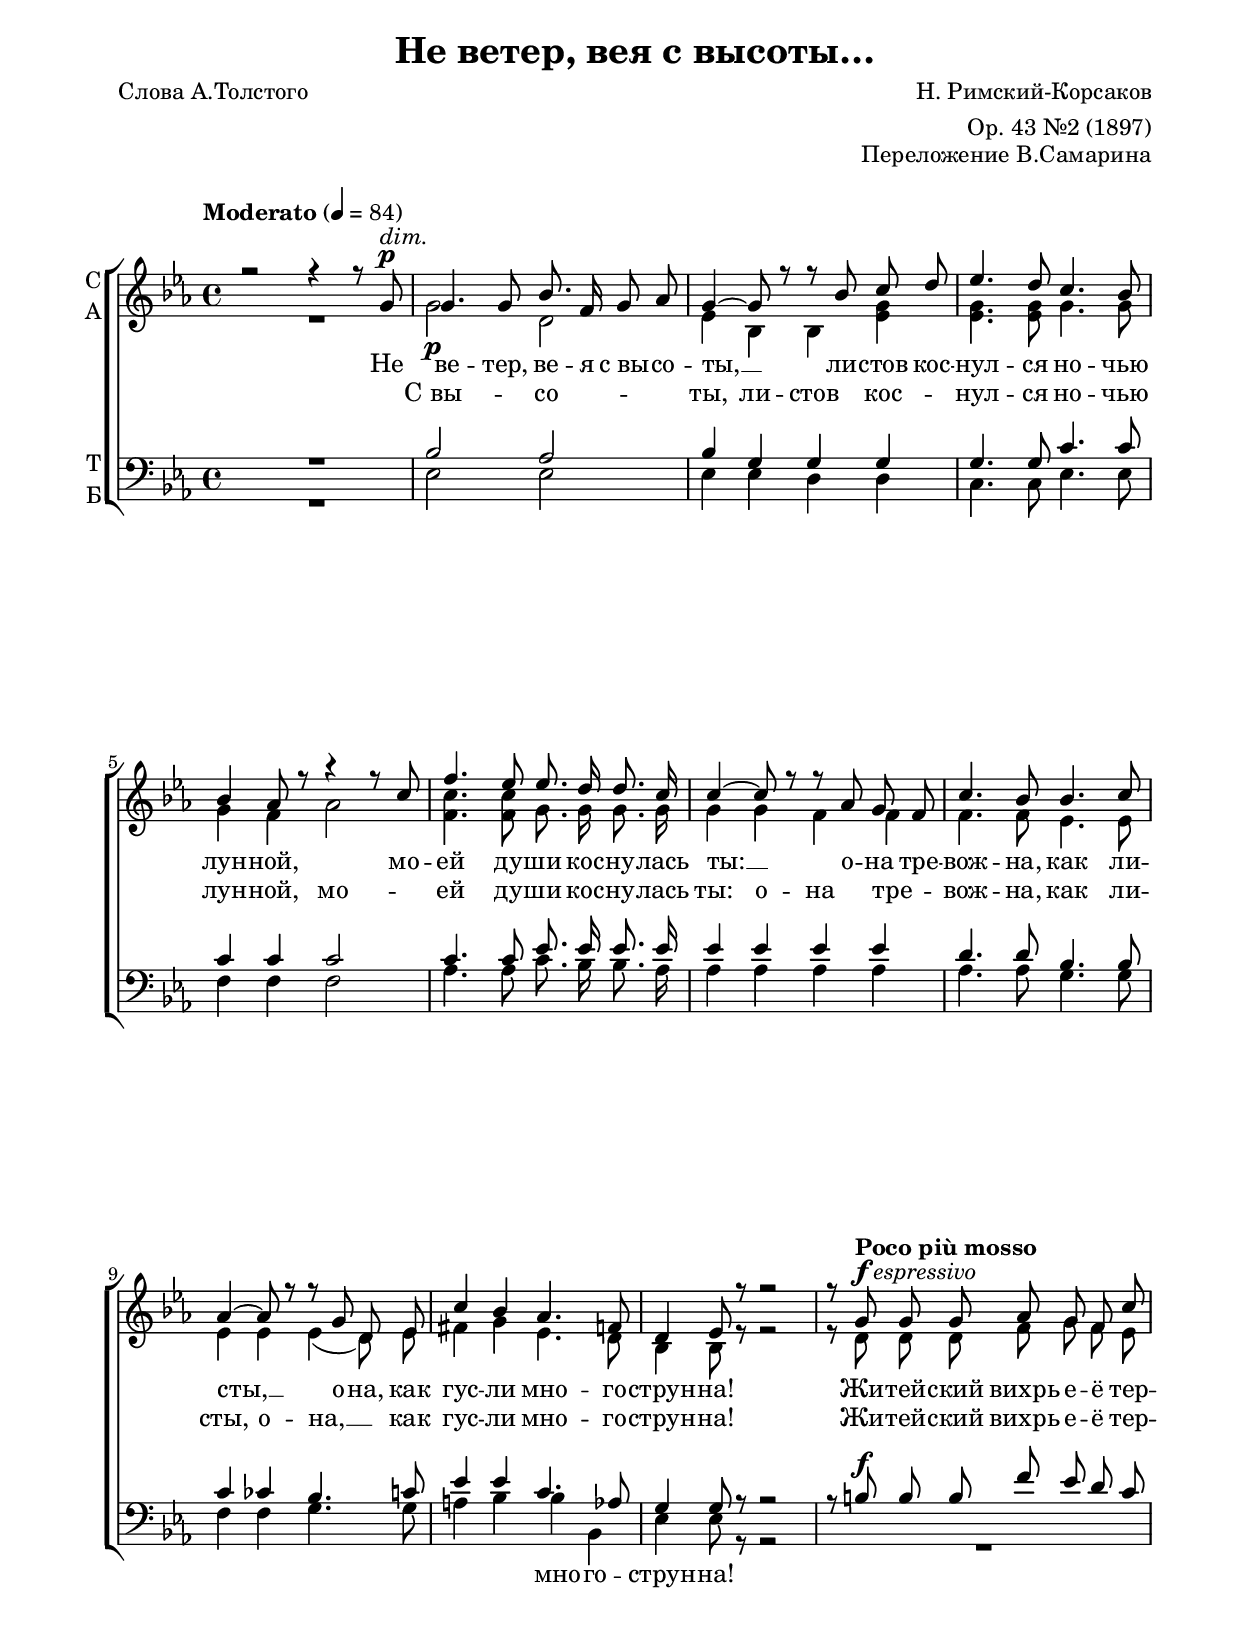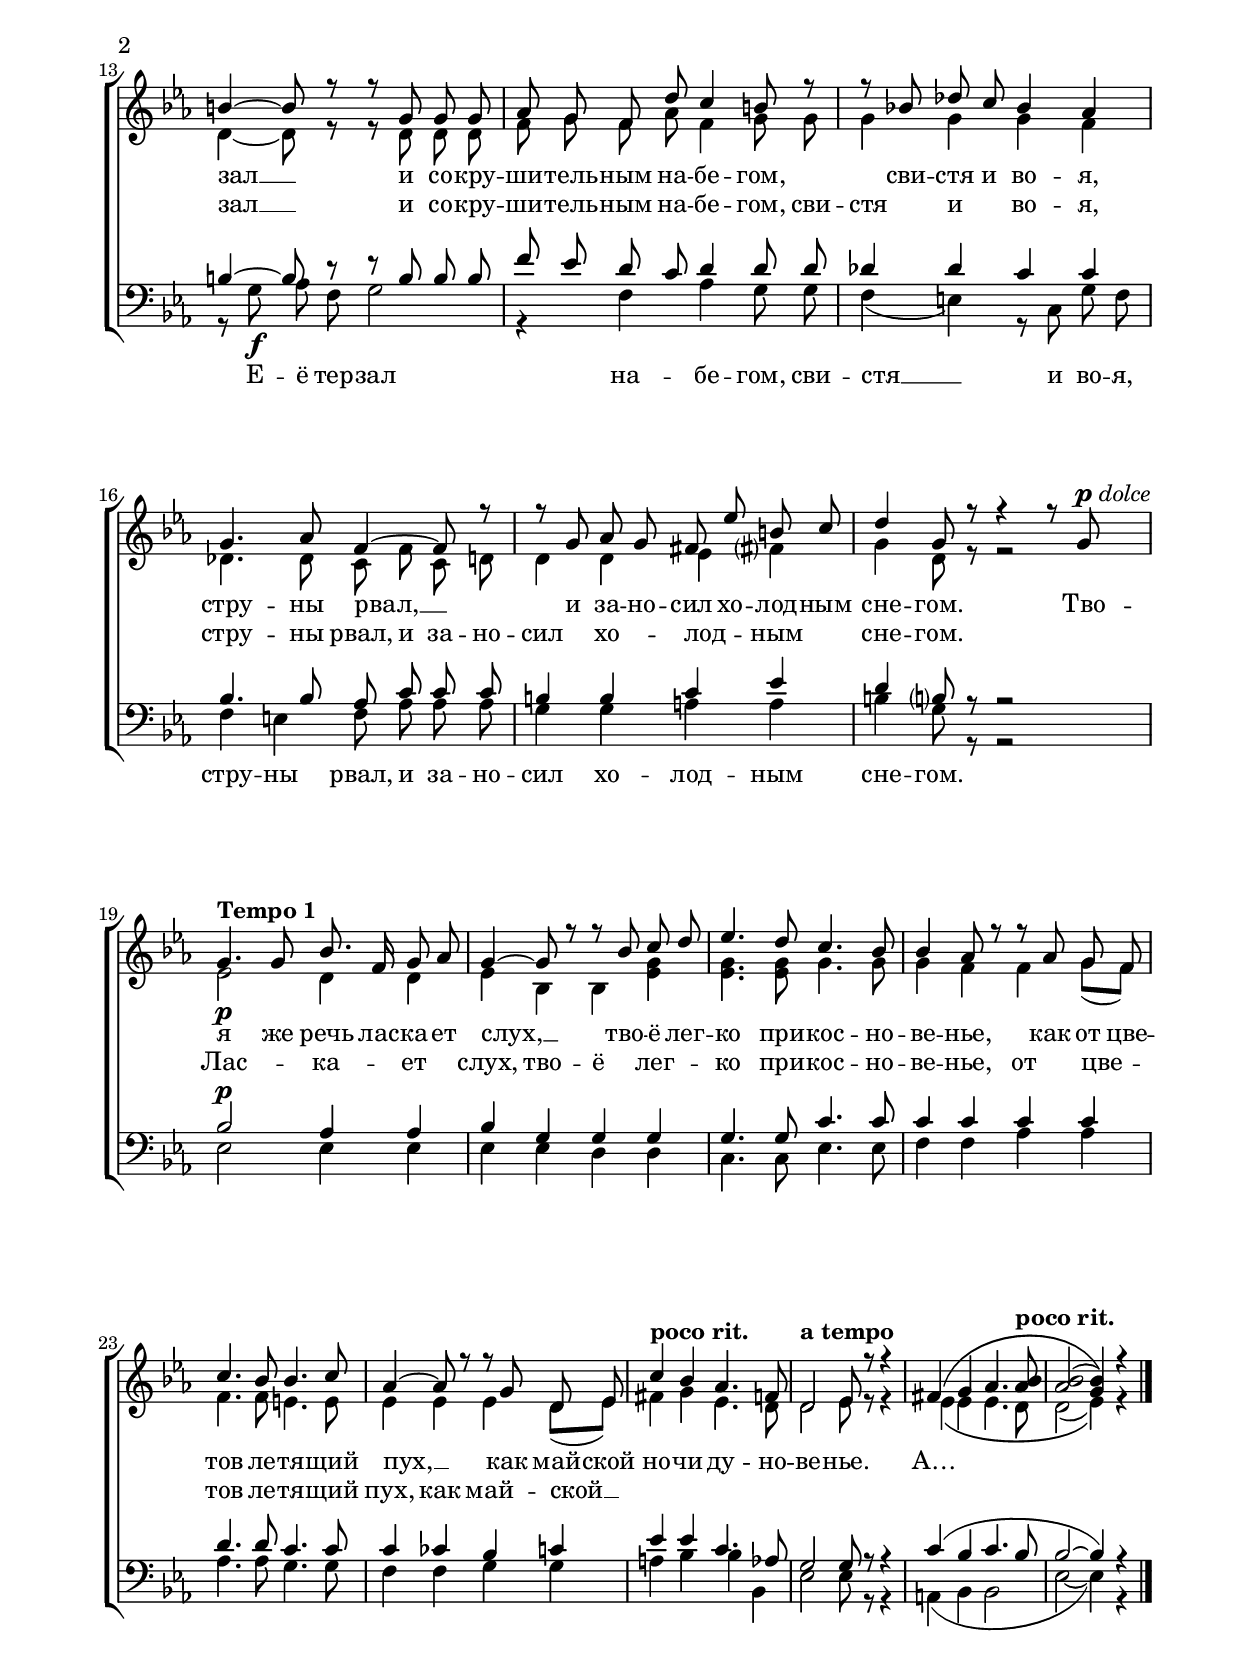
\version "2.18.2"

% закомментируйте строку ниже, чтобы получался pdf с навигацией
#(ly:set-option 'point-and-click #f)
#(ly:set-option 'midi-extension "mid")
%#(set-global-staff-size 16)

abr = { \break }
abr = {}

global = {
  \key es \major
  \time 4/4
  \autoBeamOff
}

sopvoice = \relative c'' {
  \global
  \tempo "Moderato" 4=84
  \dynamicUp
  r2 r4 r8 g\p^\markup\italic "dim." |
  g4. g8 bes8. f16 g8 as | \abr
  g4~ g8 r r bes c d |
  es4. d8 c4. bes8 |
  bes4 as8 r r4 r8 c | \abr
  
  f4. es8 es8. d16 d8. c16 |
  c4~ c8 r r as g f |
  c'4. bes8 bes4. c8 | \abr
  as4~ as8 r r g d es |
  c'4 bes as4. f8 | \abr
  
  d4 es8 r r2 |
  r8 \tempo "Poco più mosso" g^\markup{\dynamic f \italic espressivo} g g as g f c' | \abr
  b4~ b8 r r g g g |
  as g f d' c4 b8 r |
  r bes! des c bes4 as | \abr
  
  g4. as8 f4~ f8 r |
  r g as g fis es' b c |
  d4 g,8 r r4 r8 g^\markup{\dynamic p \italic dolce} | \abr
  \tempo "Tempo 1" g4. g8 bes8. f16 g8 as |
  g4~ g8 r r bes c d | \abr
  
  es4. d8 c4. bes8 |
  bes4 as8 r r as g f | \abr
  c'4. bes8 bes4. c8 |
  as4~ as8 r r g d es | \abr
  
  \tempo "poco rit." c'4 bes as4. f8 |
  \tempo "a tempo" d2 es8 r r4 | \abr
  fis4\( g as4. \tempo "poco rit." <as bes>8 |
  <as bes>2( <g bes>4)\) r4 \bar "|."
}

altvoice = \relative c'' {
  \global
  R1 |
  g2\p d |
  es4 bes bes <es g> |
  q4. q8 g4. g8 |
  g4 f as2 |
  
  <f c'>4. q8 g8. g16 g8. g16 |
  g4 g f f |
  f4. f8 es4. es8 | \abr
  es4 es es( d8) es |
  fis4 g es4. d8 | \abr
  
  bes4 bes8 r r2 |
  r8 d d d f g f es | \abr
  d4~ d8 r r d d d |
  f g f as f4 g8 g |
  g4 g g f | \abr
  
  des4. des8 c f c d |
  d4 d es fis? |
  g d8 r r2 | \abr
  es2\p d4 d |
  es bes bes <es g> | \abr
  
  q4. q8 g4. g8 |
  g4 f f g8[( f]) | \abr
  f4. f8 e4. e8 |
  es4 es es d8[( es]) | \abr
  
  fis4 g es4. d8 |
  d2 es8 r r4 |
  es4\( es es4. d8 |
  d2( es4)\) r
}

tenorvoice = \relative c' {
  \global
  \dynamicUp
  R1 |
  bes2 as | \abr
  bes4 g g g |
  g4. g8 c4. c8 |
  c4 c c2 | \abr
  
  c4. c8 es8. es16 es8. es16 |
  es4 es es es |
  d4. d8 bes4. bes8 | \abr
  c4 ces bes4. c8 |
  es4 es c4. as8 | \abr
  
  g4 g8 r r2 |
  r8 b\f b b f' es d c | \abr
  b4~ b8 r r b b b |
  f' es d c d4 d8 d |
  des4 des c c | \abr
  
  bes4. bes8 as c c c |
  b4 b c es |
  d b?8 r r2 | \abr
  bes2\p as4 as |
  bes g g g | \abr
  
  g4. g8 c4. c8 |
  c4 c c c | \abr
  d4. d8 c4. c8 |
  c4 ces bes c | \abr
  es es c4. as8 |
  g2 g8 r r4 | \abr
  c4( bes c4. bes8 bes2~ bes4) r
}

bassvoice = \relative c {
  \global
  \dynamicDown
  R1 |
  es2 es | \abr
  es4 es d d |
  c4. c8 es4. es8 |
  f4 f f2 | \abr
  
  as4. as8 c8. bes16 bes8. as16 |
  as4 as as as |
  as4. as8 g4. g8 | \abr
  f4 f g4. g8 |
  a4 bes bes bes, | \abr
  
  es4 es8 r r2 |
  R1 | \abr
  r8 g\f as f g2 |
  r4 f as g8 g |
  f4( e) r8 c g' f | \abr
  
  f4 e f8 as as as |
  g4 g a a |
  b g8 r r2 | \abr
  es2 es4 es |
  es es d d | \abr
  
  c4. c8 es4. es8 |
  f4 f as as | \abr
  as4. as8 g4. g8 |
  f4 f g g | \abr
  
  a4 bes bes bes, |
  es2 es8 r r4 | \abr
  a,( bes bes2 |
  es2~ es4) r
}

texts = \lyricmode {
  Не ве -- тер, ве -- я с_вы -- со -- ты, __
  ли -- стов кос -- нул -- ся но -- чью лун -- ной,
  мо -- ей ду -- ши кос -- ну -- лась ты: __
  о -- на тре -- вож -- на, как ли -- сты, __
  о -- на, как гус -- ли мно -- го -- струн -- на! 
  Жи -- тей -- ский вихрь е -- ё тер -- зал __
  и со -- кру -- ши -- тель -- ным на -- бе -- гом,
  сви -- стя и во -- я, стру -- ны рвал, __
  и за -- но -- сил хо -- лод -- ным сне -- гом.
  Тво -- я же речь лас -- ка -- ет слух, __
  тво -- ё лег -- ко при -- кос -- но -- ве -- нье,
  как от цве -- тов ле -- тя -- щий пух, __
  как май -- ской но -- чи ду -- но -- ве -- нье.
  А…
}

 
  
texta = \lyricmode { 
  С_вы -- со -- ты,
  ли -- стов кос -- нул -- ся но -- чью лун -- ной,
  мо -- ей ду -- ши кос -- ну -- лась ты:
  о -- на тре -- вож -- на, как ли -- сты,
  о -- на, __ как гус -- ли мно -- го -- струн -- на! 
  Жи -- тей -- ский вихрь е -- ё тер -- зал __
  и со -- кру -- ши -- тель -- ным на -- бе -- гом,
  сви -- стя и во -- я, стру -- ны рвал,
  и за -- но -- сил хо -- лод -- ным сне -- гом.
  Лас -- ка -- ет слух,
  тво -- ё лег -- ко при -- кос -- но -- ве -- нье,
  от цве -- тов ле -- тя -- щий пух,
  как май -- ской __
}

textb = \lyricmode { 
  \repeat unfold 33 \skip 1
  мно -- го -- струн -- на! 
  Е -- ё тер -- зал
  на -- бе -- гом,
  сви -- стя __ и во -- я, стру -- ны рвал,
  и за -- но -- сил хо -- лод -- ным сне -- гом.
}

\bookpart {
  \header {
    title = "Не ветер, вея с высоты…"
    composer = "Н. Римский-Корсаков"
    opus = "Переложение В.Самарина"
    poet = "Слова А.Толстого"
    arranger = "Op. 43 №2 (1897)"
     % Удалить строку версии LilyPond 
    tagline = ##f
  }

  \paper {
    #(set-default-paper-size "a4")
    top-margin = 10
    left-margin = 20
    right-margin = 15
    bottom-margin = 15
    indent = 0
    ragged-bottom = ##f
    ragged-last-bottom = ##f
  }

\score {
  \new ChoirStaff
  <<
    \new Staff \with {
      instrumentName = \markup { \column { "С" "А"  } }
      midiInstrument = "voice oohs"
    } <<
      \new Voice = "soprano" { \voiceOne \sopvoice }
      \new Voice  = "alto" { \voiceTwo \altvoice }
    >> 
    \new Lyrics \lyricsto "soprano" { \texts }
    \new Lyrics \lyricsto "alto" { \texta }
  
    \new Staff \with {
      instrumentName = \markup { \column { "Т" "Б" } }
      midiInstrument = "voice oohs"
    } <<
        \new Voice = "tenor" { \voiceOne \clef bass \tenorvoice }
        \new Voice = "bass" { \voiceTwo \bassvoice }
    >>
    \new Lyrics \lyricsto "bass" { \textb }

  >>
  \layout { 
%    #(layout-set-staff-size 15)
  }
  \midi {
    \tempo 4=84
  }
}
}

